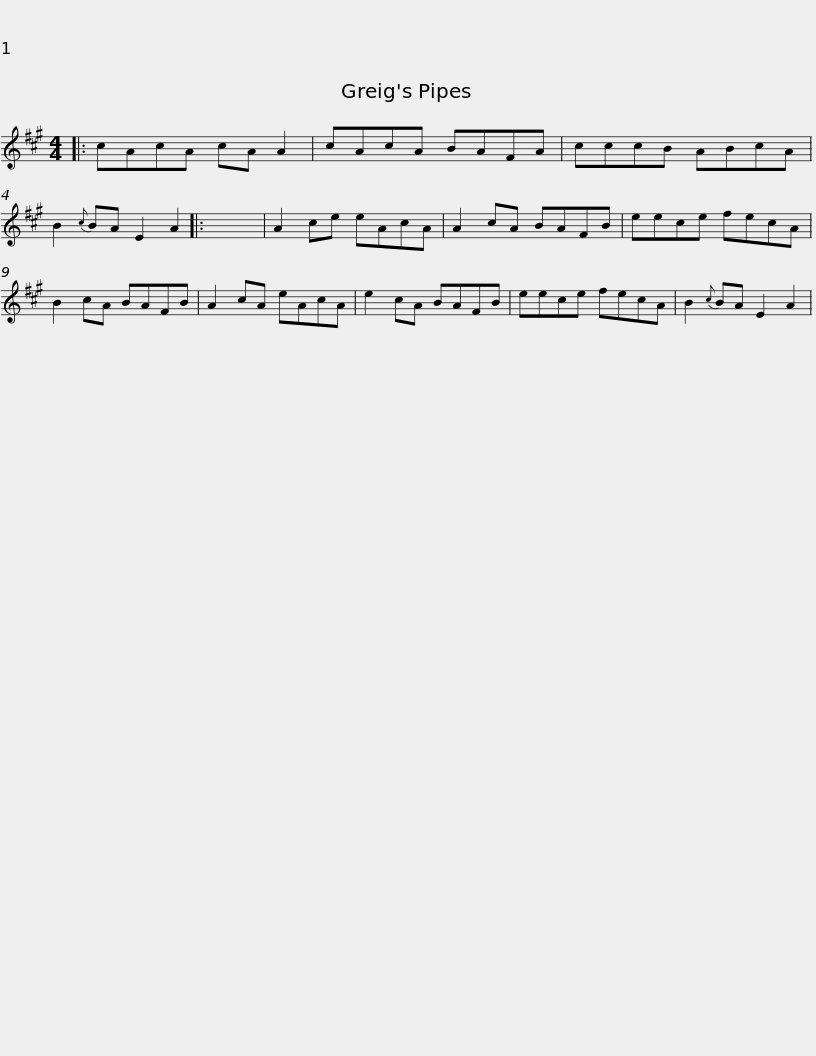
X:1
L:1/8
M:4/4
I:linebreak $
K:A
V:1 treble
V:1
|: cAcA cA A2 | cAcA BAFA | cccB ABcA | B2{c} BA E2 A2 |: x8 | %5
 A2 ce eAcA |$ A2 cA BAFB | eece fecA | B2 cA BAFB | A2 cA eAcA | %10
 e2 cA BAFB | eece fecA |$ B2{c} BA E2 A2 | %13
